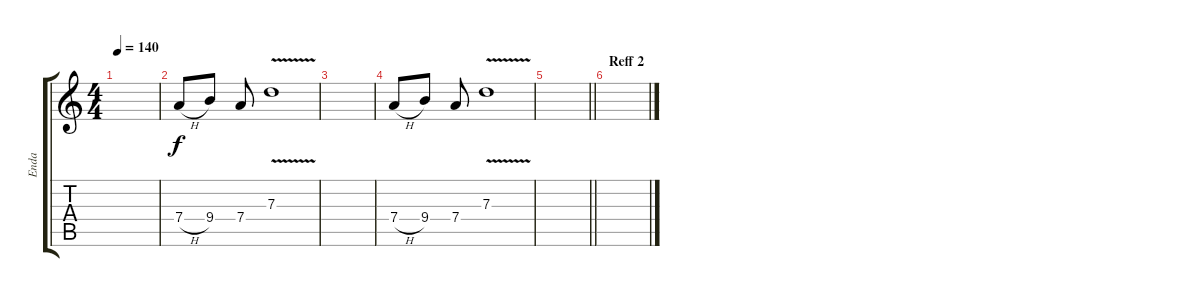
\track ("Enda" "Enda") {instrument acousticguitarsteel}
\staff {score tabs}
\tuning (E4 B3 G3 D3 A2 E2) {hide}
\ts (4 4)
\tempo 140
\clef g2
\ks c
|
7.4{h}.8 9.4.8 7.4.8 7.3{v}.1 |
|
7.4{h}.8 9.4.8 7.4.8 7.3{v}.1 |
\barLineRight lightlight
|
\section ("" "Reff 2")
